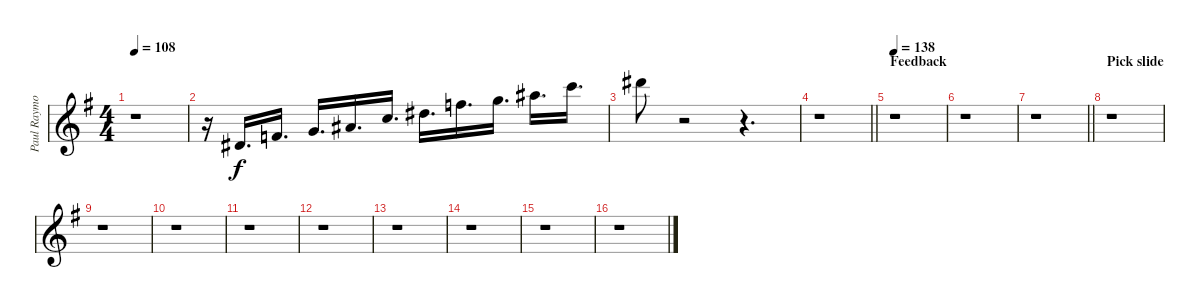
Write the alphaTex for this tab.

\track ("Paul Raymond Keyboards" "Paul Raymo") {instrument electricpiano2}
\staff {score}
\tuning (E4 B3 G3 D3 A2 E2) {hide}
\ts (4 4)
\tempo 108
\clef g2
\ks g
r.1{dy f} |
r.16 13.4.16{d} 15.4.16{d} 12.3.16{d} 15.3.16{d} 13.2.16{d} 16.2.16{d} 13.1.16{d} 15.1.16{d} 18.1.16{d} 20.1.16{d} |
23.1.8 r.2 r.4{d} |
\barLineRight lightlight
r.1 |
\section ("" "Feedback")
\tempo 138
r.1 |
r.1 |
\barLineRight lightlight
r.1 |
\section ("" "Pick slide")
r.1 |
r.1 |
r.1 |
r.1 |
r.1 |
r.1 |
r.1 |
r.1 |
r.1
